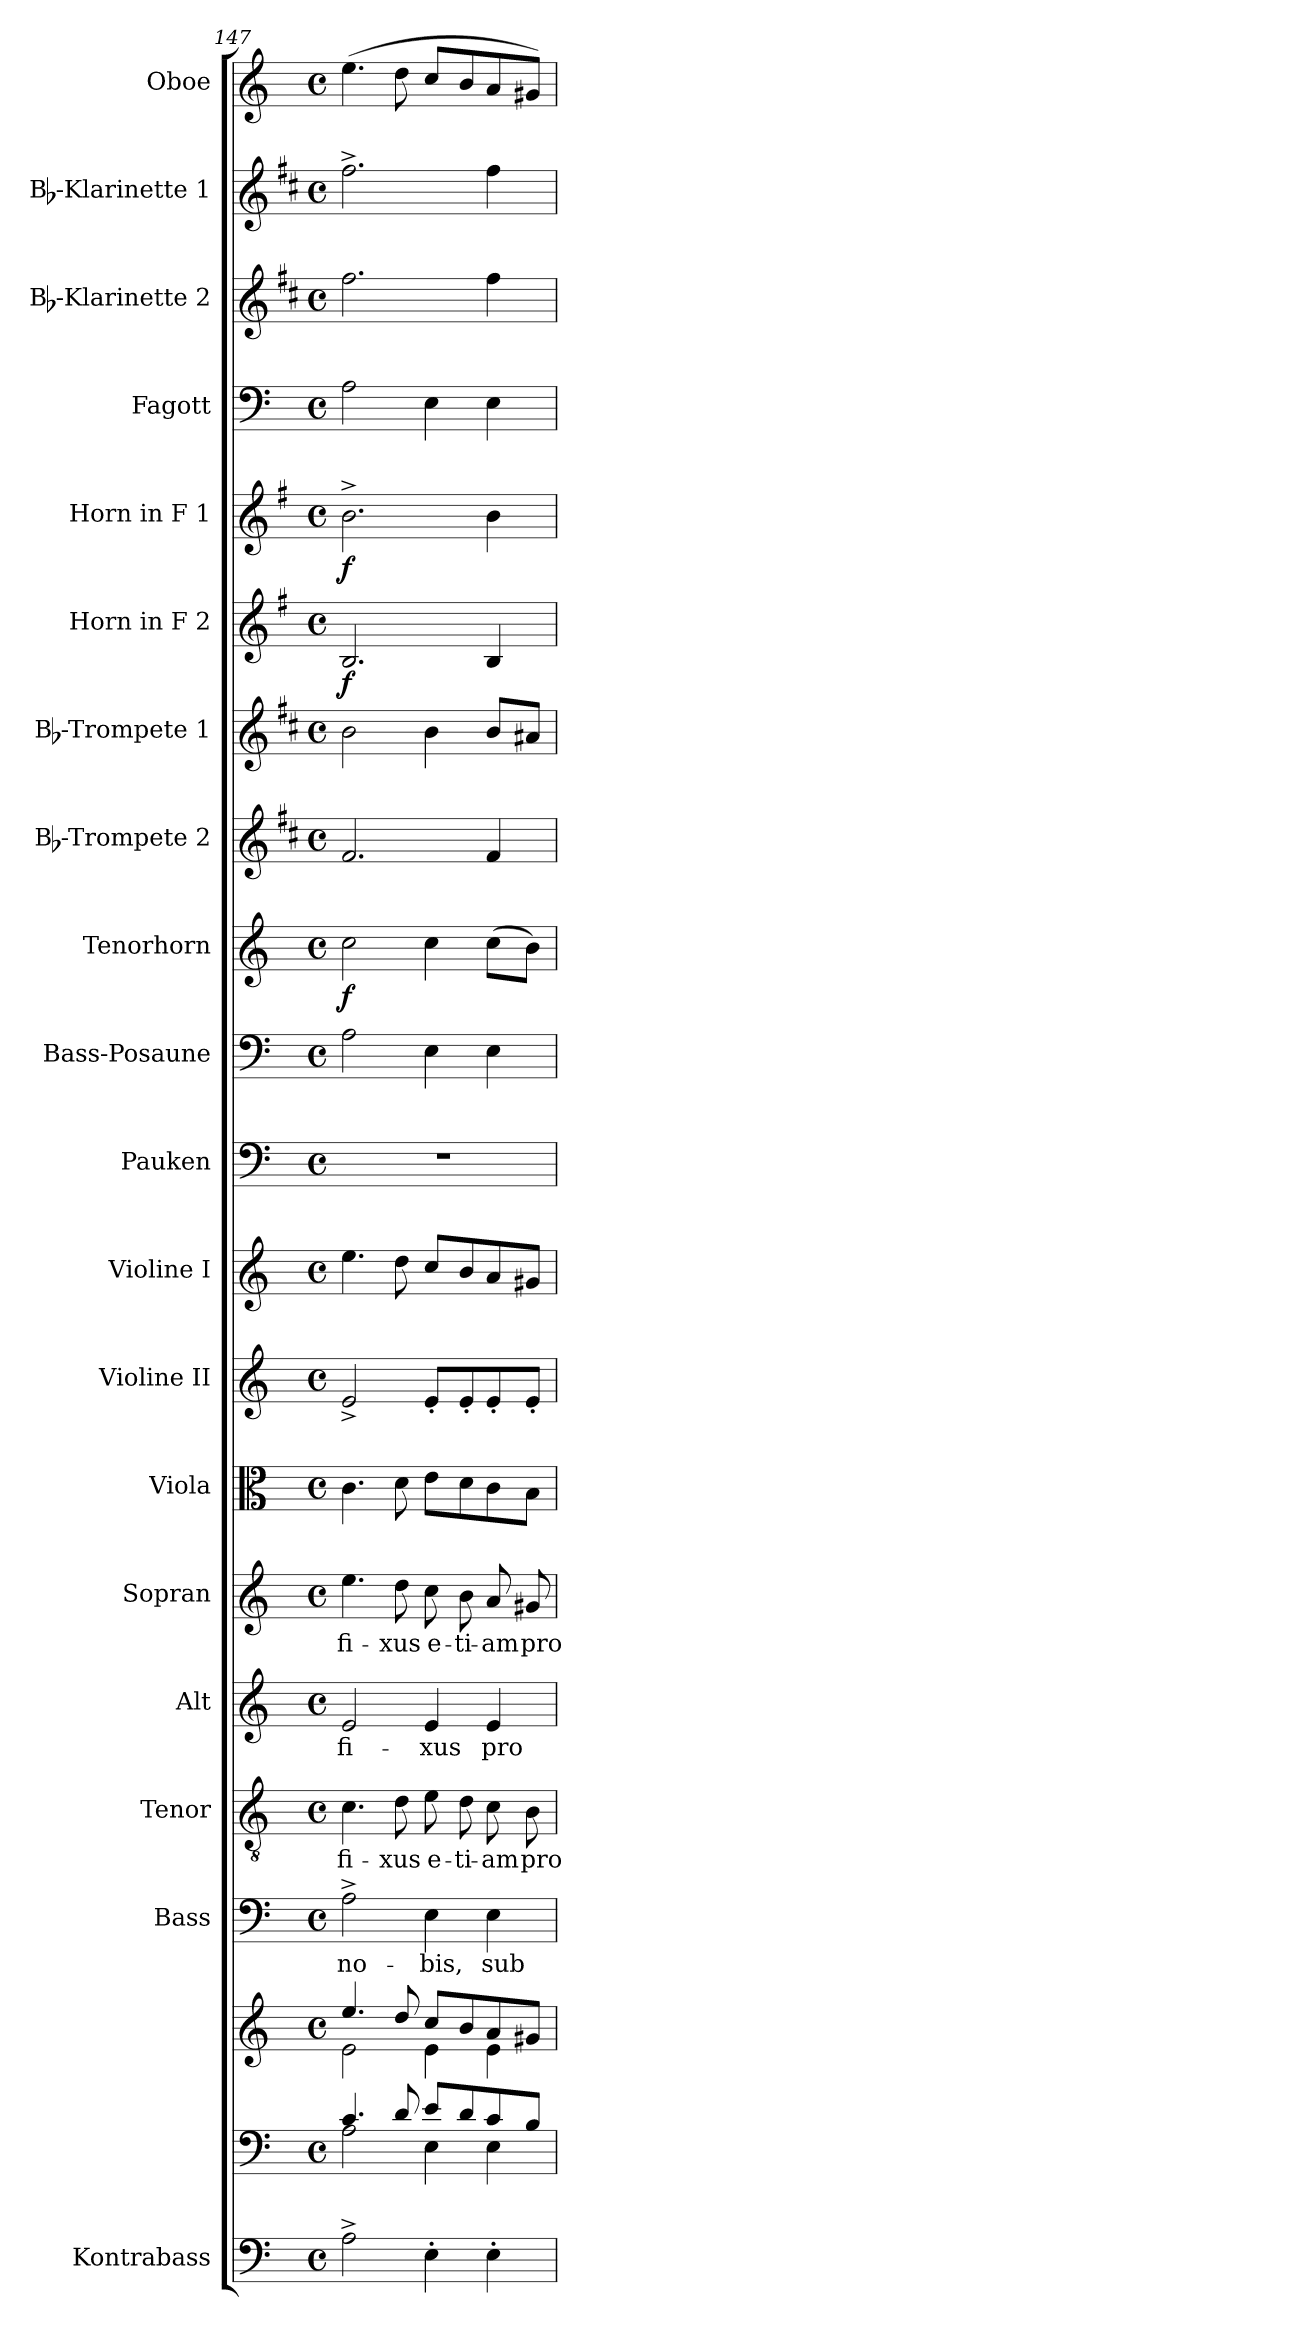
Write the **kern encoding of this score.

**kern	**kern	**kern	**kern	**text	**kern	**text	**kern	**text	**kern	**text	**kern	**kern	**kern	**kern	**kern	**kern	**dynam	**kern	**kern	**kern	**dynam	**kern	**dynam	**kern	**kern	**kern	**kern
*part20	*part19	*part19	*part18	*part18	*part17	*part17	*part16	*part16	*part15	*part15	*part14	*part13	*part12	*part11	*part10	*part9	*part9	*part8	*part7	*part6	*part6	*part5	*part5	*part4	*part3	*part2	*part1
*staff21	*staff20	*staff19	*staff18	*staff18	*staff17	*staff17	*staff16	*staff16	*staff15	*staff15	*staff14	*staff13	*staff12	*staff11	*staff10	*staff9	*staff9	*staff8	*staff7	*staff6	*staff6	*staff5	*staff5	*staff4	*staff3	*staff2	*staff1
*I"Kontrabass	*	*	*I"Bass	*	*I"Tenor	*	*I"Alt	*	*I"Sopran	*	*I"Viola	*I"Violine II	*I"Violine I	*I"Pauken	*I"Bass-Posaune	*I"Tenorhorn	*	*I"Bb-Trompete 2	*I"Bb-Trompete 1	*I"Horn in F 2	*	*I"Horn in F 1	*	*I"Fagott	*I"Bb-Klarinette 2	*I"Bb-Klarinette 1	*I"Oboe
*I'Kb.	*	*	*I'B.	*	*I'T.	*	*I'A.	*	*I'S.	*	*I'Vla.	*I'Vl. II	*I'Vl. I	*I'Pk.	*I'B. Pos.	*I'T. Hrn.	*	*I'Bb Trp. 2	*I'Bb Trp. 1	*	*	*	*	*I'Fg.	*I'Bb Kl. 2	*I'Bb Kl. 1	*I'Ob.
*clefF4	*clefF4	*clefG2	*clefF4	*	*clefGv2	*	*clefG2	*	*clefG2	*	*clefC3	*clefG2	*clefG2	*clefF4	*clefF4	*clefG2	*	*clefG2	*clefG2	*clefG2	*	*clefG2	*	*clefF4	*clefG2	*clefG2	*clefG2
*ITrd7c12	*	*	*	*	*	*	*	*	*	*	*	*	*	*	*	*ITrd8c14	*	*ITrd1c2	*ITrd1c2	*ITrd4c7	*	*ITrd4c7	*	*	*ITrd1c2	*ITrd1c2	*
*k[]	*k[]	*k[]	*k[]	*	*k[]	*	*k[]	*	*k[]	*	*k[]	*k[]	*k[]	*k[]	*k[]	*k[]	*	*k[]	*k[]	*k[]	*	*k[]	*	*k[]	*k[]	*k[]	*k[]
*C:	*C:	*C:	*C:	*	*C:	*	*C:	*	*C:	*	*C:	*C:	*C:	*C:	*C:	*C:	*	*C:	*C:	*C:	*	*C:	*	*C:	*C:	*C:	*C:
*M4/4	*M4/4	*M4/4	*M4/4	*	*M4/4	*	*M4/4	*	*M4/4	*	*M4/4	*M4/4	*M4/4	*M4/4	*M4/4	*M4/4	*	*M4/4	*M4/4	*M4/4	*	*M4/4	*	*M4/4	*M4/4	*M4/4	*M4/4
*met(c)	*met(c)	*met(c)	*met(c)	*	*met(c)	*	*met(c)	*	*met(c)	*	*met(c)	*met(c)	*met(c)	*met(c)	*met(c)	*met(c)	*	*met(c)	*met(c)	*met(c)	*	*met(c)	*	*met(c)	*met(c)	*met(c)	*met(c)
=147	=147	=147	=147	=147	=147	=147	=147	=147	=147	=147	=147	=147	=147	=147	=147	=147	=147	=147	=147	=147	=147	=147	=147	=147	=147	=147	=147
*	*^	*^	*	*	*	*	*	*	*	*	*	*	*	*	*	*	*	*	*	*	*	*	*	*	*	*	*
!	!	!	!	!	!	!LO:LY:b	!	!LO:LY:b	!	!LO:LY:b	!	!LO:LY:b	!	!	!	!	!	!	!LO:DY:b	!	!	!	!LO:DY:b	!	!LO:DY:b	!	!	!	!
2AA^>\	4.c/	2A\	4.ee/	2e\	2A^>\	no-	4.c\	-fi-	2e/	-fi-	4.ee\	-fi-	4.c\	2e^</	4.ee\	1r	2A\	2c\	f	2.e/	2a\	2.E/	f	2.e^>\	f	2A\	2.ee\	2.ee^>\	(>4.ee\
!	!	!	!	!	!	!	!	!LO:LY:b	!	!	!	!LO:LY:b	!	!	!	!	!	!	!	!	!	!	!	!	!	!	!	!	!
.	8d/	.	8dd/	.	.	.	8d\	-xus	.	.	8dd\	-xus	8d\	.	8dd\	.	.	.	.	.	.	.	.	.	.	.	.	.	8dd\
!	!	!	!	!	!	!LO:LY:b	!	!LO:LY:b	!	!LO:LY:b	!	!LO:LY:b	!	!	!	!	!	!	!	!	!	!	!	!	!	!	!	!	!
4EE'>\	8e/L	4E\	8cc/L	4e\	4E\	-bis,	8e\	e-	4e/	-xus	8cc\	e-	8e\L	8e'</L	8cc/L	.	4E\	4c\	.	.	4a\	.	.	.	.	4E\	.	.	8cc/L
!	!	!	!	!	!	!	!	!LO:LY:b	!	!	!	!LO:LY:b	!	!	!	!	!	!	!	!	!	!	!	!	!	!	!	!	!
.	8d/	.	8b/	.	.	.	8d\	-ti-	.	.	8b\	-ti-	8d\	8e'</	8b/	.	.	.	.	.	.	.	.	.	.	.	.	.	8b/
!	!	!	!	!	!	!LO:LY:b	!	!LO:LY:b	!	!LO:LY:b	!	!LO:LY:b	!	!	!	!	!	!	!	!	!	!	!	!	!	!	!	!	!
4EE'>\	8c/	4E\	8a/	4e\	4E\	sub	8c\	-am	4e/	pro	8a/	-am	8c\	8e'</	8a/	.	4E\	(>8c\L	.	4e/	8a/L	4E/	.	4e\	.	4E\	4ee\	4ee\	8a/
!	!	!	!	!	!	!	!	!LO:LY:b	!	!	!	!LO:LY:b	!	!	!	!	!	!	!	!	!	!	!	!	!	!	!	!	!
.	8B/J	.	8g#X/J	.	.	.	8B\	pro	.	.	8g#X/	pro	8B\J	8e'</J	8g#X/J	.	.	8B\J)	.	.	8g#X/J	.	.	.	.	.	.	.	8g#X/J)
*	*v	*v	*	*	*	*	*	*	*	*	*	*	*	*	*	*	*	*	*	*	*	*	*	*	*	*	*	*	*
*	*	*v	*v	*	*	*	*	*	*	*	*	*	*	*	*	*	*	*	*	*	*	*	*	*	*	*	*	*
=	=	=	=	=	=	=	=	=	=	=	=	=	=	=	=	=	=	=	=	=	=	=	=	=	=	=	=
*-	*-	*-	*-	*-	*-	*-	*-	*-	*-	*-	*-	*-	*-	*-	*-	*-	*-	*-	*-	*-	*-	*-	*-	*-	*-	*-	*-
